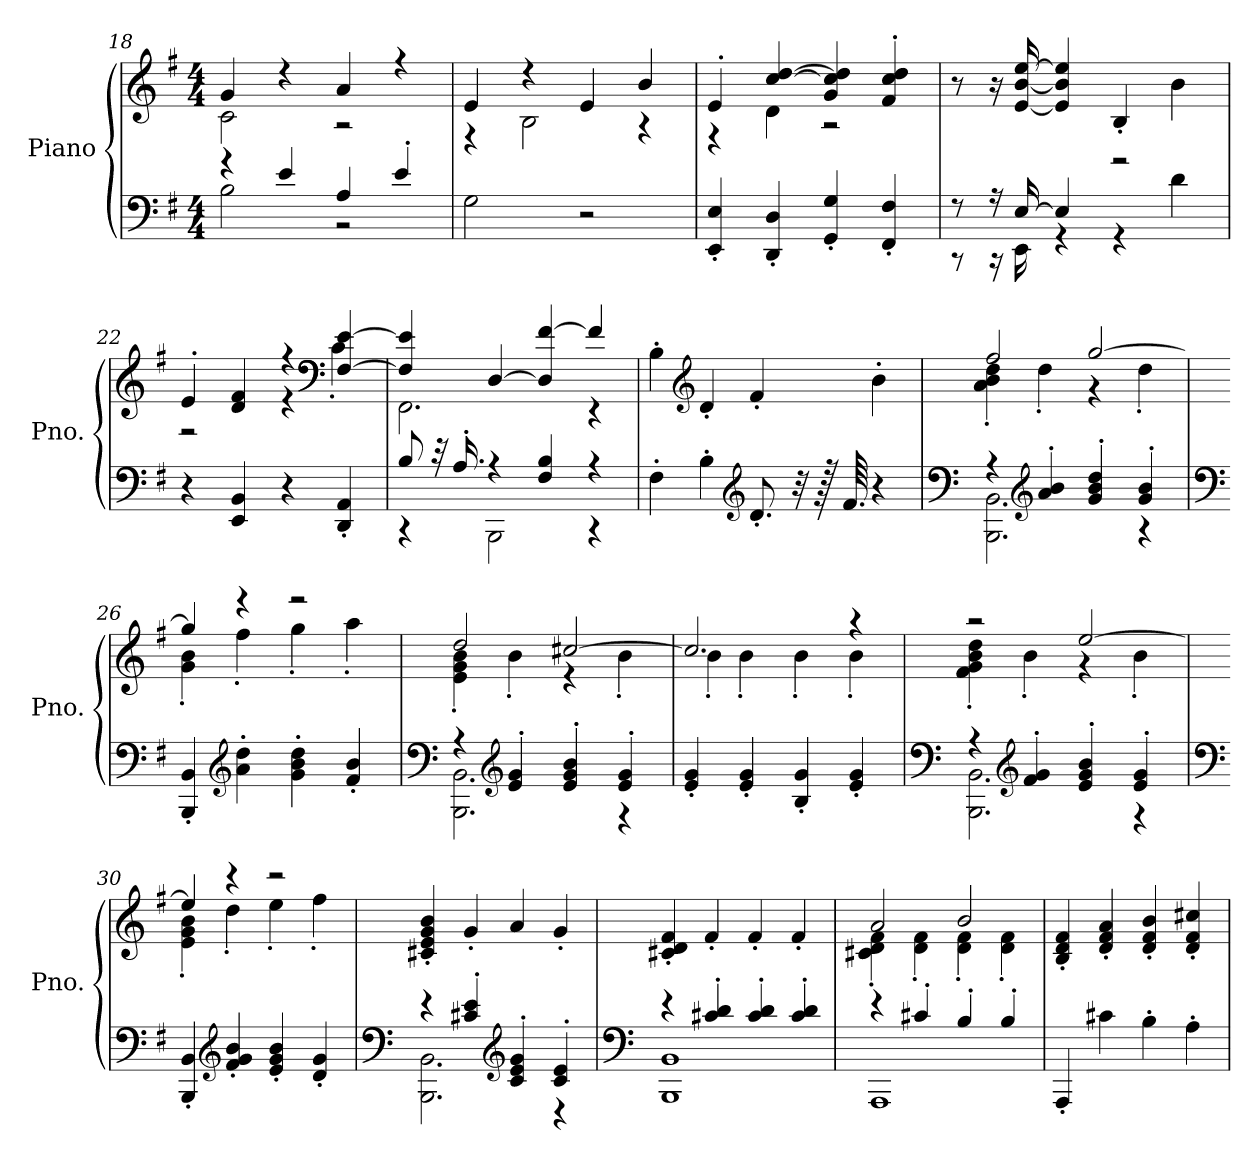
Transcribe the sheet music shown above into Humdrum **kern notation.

**kern	**kern
*part1	*part1
*staff2	*staff1
*I"Piano	*
*I'Pno.	*
!!LO:LB:g=z
*clefF4	*clefG2
*k[f#]	*k[f#]
*M4/4	*M4/4
=18	=18
*^	*^
4r	2B\	4g/	2c\
4e/	.	4r	.
4A/	2r	4a/	2r
4e'/	.	4r	.
*v	*v	*	*
=19	=19	=19
2G\	4e/	4r
.	4r	2B\
2r	4e/	.
.	4b/	4r
=20	=20	=20
4EE/' 4E/'	4e'/	4r
4DD/' 4D/'	[4cc/ [4dd/	4d\
4GG/' 4G/'	4g/ 4cc/] 4dd/]	2r
4FF#/' 4F#/'	4f#/' 4cc/' 4dd/'	.
*	*v	*v
=21	=21
*^	*
8r	8r	8r
16r	16r	16r
[16E/	16EE\	[16e/ [16b/ [16ee/
4E/]	4r	4e/] 4b/] 4ee/]
2r	4r	4B'/
.	4d\	4b\
*v	*v	*
=22	=22
*	*^
4r	4e'/	2r
4EE/ 4BB/	4d/ 4f#/	.
4r	4r	4r
*	*clefF4	*
4DD/' 4AA/'	[4F#/ [4e/	4c'\
=23	=23	=23
*^	*	*
8B/	4r	4F#/] 4e/]	2.FF#\
32r	.	.	.
16.A'/	.	.	.
4r	2BBB\	[4D/	.
4F#/ 4B/	.	4D/] [4f#/	.
4r	4r	4f#/]	4r
*v	*v	*	*
*	*v	*v
!!LO:LB:g=z
=24	=24
4F#'\	4B'\
*	*clefG2
4B'\	4d'/
*clefG2	*
8.d'/	4f#'/
32r	.
128r	.
64.f#/	.
4r	4b'\
=25	=25
*clefF4	*
*^	*^
4r	2.BBB\ 2.BB\	2ff#/	4a\' 4b\' 4dd\'
*clefG2	*	*	*
4a/' 4b/'	.	.	4dd'\
4g/' 4b/' 4dd/'	.	[2gg/	4r
4g/' 4b/'	4r	.	4dd'\
*v	*v	*	*
=26	=26	=26
*clefF4	*	*
4BBB/' 4BB/'	4gg/]	4g\' 4b\'
*clefG2	*	*
4a\' 4dd\'	4r	4ff#'\
4g\' 4b\' 4dd\'	2r	4gg'\
4f#/' 4b/'	.	4aa'\
=27	=27	=27
*clefF4	*	*
*^	*	*
4r	2.BBB\ 2.BB\	2dd/	4e\' 4g\' 4b\'
*clefG2	*	*	*
4e/' 4g/'	.	.	4b'\
4e/' 4g/' 4b/'	.	[2cc#X/	4r
4e/' 4g/'	4r	.	4b'\
*v	*v	*	*
=28	=28	=28
4e/' 4g/'	2.cc#/]	4b'\
4e/' 4g/'	.	4b'\
4B/' 4g/'	.	4b'\
4e/' 4g/'	4r	4b'\
!!LO:LB:g=z	!!
=29	=29	=29
*clefF4	*	*
*^	*	*
4r	2.BBB\ 2.BB\	2r	4f#\' 4g\' 4b\' 4dd\'
*clefG2	*	*	*
4f#/' 4g/'	.	.	4b'\
4e/' 4g/' 4b/'	.	[2ee/	4r
4e/' 4g/'	4r	.	4b'\
*v	*v	*	*
=30	=30	=30
*clefF4	*	*
4BBB/' 4BB/'	4ee/]	4e\' 4g\' 4b\'
*clefG2	*	*
4f#/' 4g/' 4b/'	4r	4dd'\
4e/' 4g/' 4b/'	2r	4ee'\
4d/' 4g/'	.	4ff#'\
*	*v	*v
=31	=31
*clefF4	*
*^	*
4r	2.BBB\ 2.BB\	4c#X/' 4e/' 4g/' 4b/'
4c#X/' 4e/'	.	4g'/
*clefG2	*	*
4c#/' 4e/' 4g/'	.	4a/
4c#/' 4e/'	4r	4g'/
=32	=32	=32
*clefF4	*	*
4r	1BBB 1BB	4c#X/' 4d/' 4f#/'
4c#X/' 4d/'	.	4f#'/
4c#/' 4d/'	.	4f#'/
4c#/' 4d/'	.	4f#'/
=33	=33	=33
*	*	*^
4r	1AAA	2a/	4c#X\' 4d\' 4f#\'
4c#X'/	.	.	4d\' 4f#\'
4B'/	.	2b/	4d\' 4f#\'
4B'/	.	.	4d\' 4f#\'
*v	*v	*	*
*	*v	*v
!!LO:PB:g=z
=34	=34
4AAA'/	4B/' 4d/' 4f#/'
4c#X\	4d/' 4f#/' 4a/'
4B'\	4d/' 4f#/' 4b/'
4A'\	4d/' 4f#/' 4cc#X/'
=	=
*-	*-
